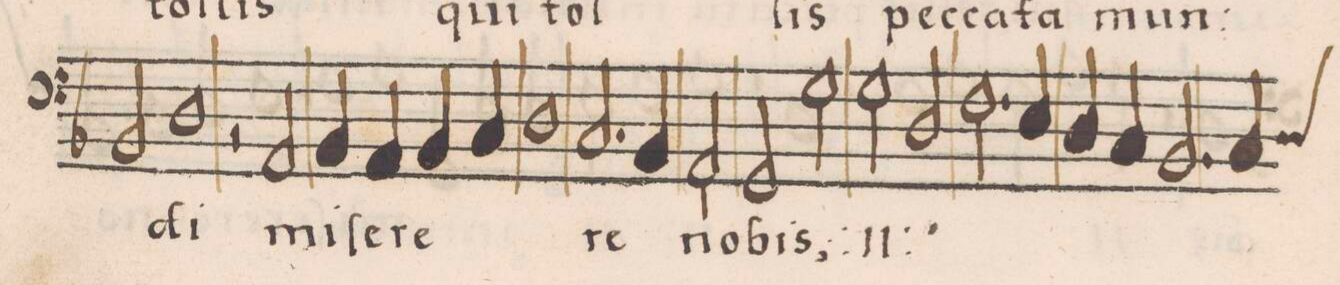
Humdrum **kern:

**kern	**text
*I"BASSVS	*
*clefF4	*
*k[b-]	*
*met(C|)	*
*M2/1	*
2BB-/	.
=59-	=59-
1D\	-di
2r	.
2AA/	mi-
=60-	=60-
4BB-/	-ſe-
4AA/	-re-
4BB-/	.
4C/	.
1D\	.
=61-	=61-
2.C/	-re
4BB-/	.
1AA/	no-
=62-	=62-
2GG/	-bis;
*	*ji
2G\	mi-
2G\	-ſe-
2D/	-re-
=63-	=63-
2.F\	-re
4E/	.
4D/	.
4C/	.
[y2BB-/	no-
=64-	=64-
4BB-/]	.
*custos:D	*
4C/	.
*-	*-
